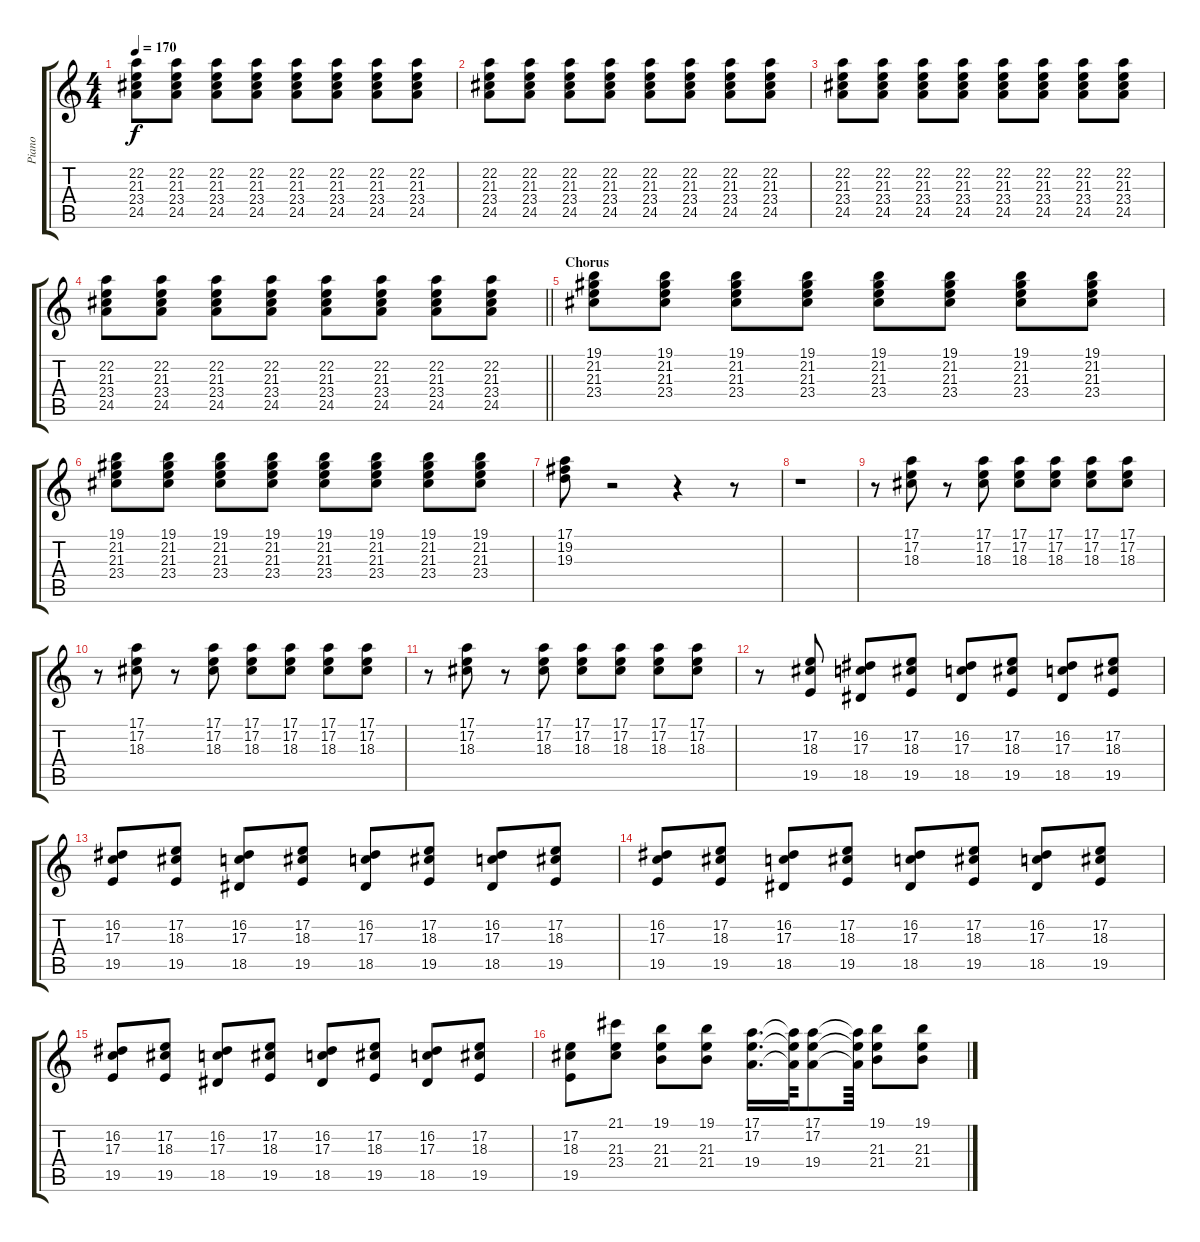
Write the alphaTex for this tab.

\track ("Piano" "Piano") {instrument electricgrandpiano}
\staff {score tabs}
\tuning (E4 B3 G3 D3 A2 E2) {hide}
\ts (4 4)
\tempo 170
\clef g2
\ks c
(22.2 21.3 23.4 24.5).8{dy f} (22.2 21.3 23.4 24.5).8 (22.2 21.3 23.4 24.5).8 (22.2 21.3 23.4 24.5).8 (22.2 21.3 23.4 24.5).8 (22.2 21.3 23.4 24.5).8 (22.2 21.3 23.4 24.5).8 (22.2 21.3 23.4 24.5).8 |
(22.2 21.3 23.4 24.5).8 (22.2 21.3 23.4 24.5).8 (22.2 21.3 23.4 24.5).8 (22.2 21.3 23.4 24.5).8 (22.2 21.3 23.4 24.5).8 (22.2 21.3 23.4 24.5).8 (22.2 21.3 23.4 24.5).8 (22.2 21.3 23.4 24.5).8 |
(22.2 21.3 23.4 24.5).8 (22.2 21.3 23.4 24.5).8 (22.2 21.3 23.4 24.5).8 (22.2 21.3 23.4 24.5).8 (22.2 21.3 23.4 24.5).8 (22.2 21.3 23.4 24.5).8 (22.2 21.3 23.4 24.5).8 (22.2 21.3 23.4 24.5).8 |
\barLineRight lightlight
(22.2 21.3 23.4 24.5).8 (22.2 21.3 23.4 24.5).8 (22.2 21.3 23.4 24.5).8 (22.2 21.3 23.4 24.5).8 (22.2 21.3 23.4 24.5).8 (22.2 21.3 23.4 24.5).8 (22.2 21.3 23.4 24.5).8 (22.2 21.3 23.4 24.5).8 |
\section ("" "Chorus")
(19.1 21.2 21.3 23.4).8 (19.1 21.2 21.3 23.4).8 (19.1 21.2 21.3 23.4).8 (19.1 21.2 21.3 23.4).8 (19.1 21.2 21.3 23.4).8 (19.1 21.2 21.3 23.4).8 (19.1 21.2 21.3 23.4).8 (19.1 21.2 21.3 23.4).8 |
(19.1 21.2 21.3 23.4).8 (19.1 21.2 21.3 23.4).8 (19.1 21.2 21.3 23.4).8 (19.1 21.2 21.3 23.4).8 (19.1 21.2 21.3 23.4).8 (19.1 21.2 21.3 23.4).8 (19.1 21.2 21.3 23.4).8 (19.1 21.2 21.3 23.4).8 |
(17.1 19.2 19.3).8 r.2 r.4 r.8 |
r.1 |
r.8 (17.1 17.2 18.3).8 r.8 (17.1 17.2 18.3).8 (17.1 17.2 18.3).8 (17.1 17.2 18.3).8 (17.1 17.2 18.3).8 (17.1 17.2 18.3).8 |
r.8 (17.1 17.2 18.3).8 r.8 (17.1 17.2 18.3).8 (17.1 17.2 18.3).8 (17.1 17.2 18.3).8 (17.1 17.2 18.3).8 (17.1 17.2 18.3).8 |
r.8 (17.1 17.2 18.3).8 r.8 (17.1 17.2 18.3).8 (17.1 17.2 18.3).8 (17.1 17.2 18.3).8 (17.1 17.2 18.3).8 (17.1 17.2 18.3).8 |
r.8 (17.2 18.3 19.5).8 (16.2 17.3 18.5).8 (17.2 18.3 19.5).8 (16.2 17.3 18.5).8 (17.2 18.3 19.5).8 (16.2 17.3 18.5).8 (17.2 18.3 19.5).8 |
(16.2 17.3 19.5).8 (17.2 18.3 19.5).8 (16.2 17.3 18.5).8 (17.2 18.3 19.5).8 (16.2 17.3 18.5).8 (17.2 18.3 19.5).8 (16.2 17.3 18.5).8 (17.2 18.3 19.5).8 |
(16.2 17.3 19.5).8 (17.2 18.3 19.5).8 (16.2 17.3 18.5).8 (17.2 18.3 19.5).8 (16.2 17.3 18.5).8 (17.2 18.3 19.5).8 (16.2 17.3 18.5).8 (17.2 18.3 19.5).8 |
(16.2 17.3 19.5).8 (17.2 18.3 19.5).8 (16.2 17.3 18.5).8 (17.2 18.3 19.5).8 (16.2 17.3 18.5).8 (17.2 18.3 19.5).8 (16.2 17.3 18.5).8 (17.2 18.3 19.5).8 |
(17.2 18.3 19.5).8 (21.1 21.3 23.4).8 (19.1 21.3 21.4).8 (19.1 21.3 21.4).8 (17.1 17.2 19.4).16{d} (17.1{t} 17.2{t} 19.4{t}).64 (17.1 17.2 19.4).8 (17.1{t} 17.2{t} 19.4{t}).64 (19.1 21.3 21.4).8 (19.1 21.3 21.4).8
